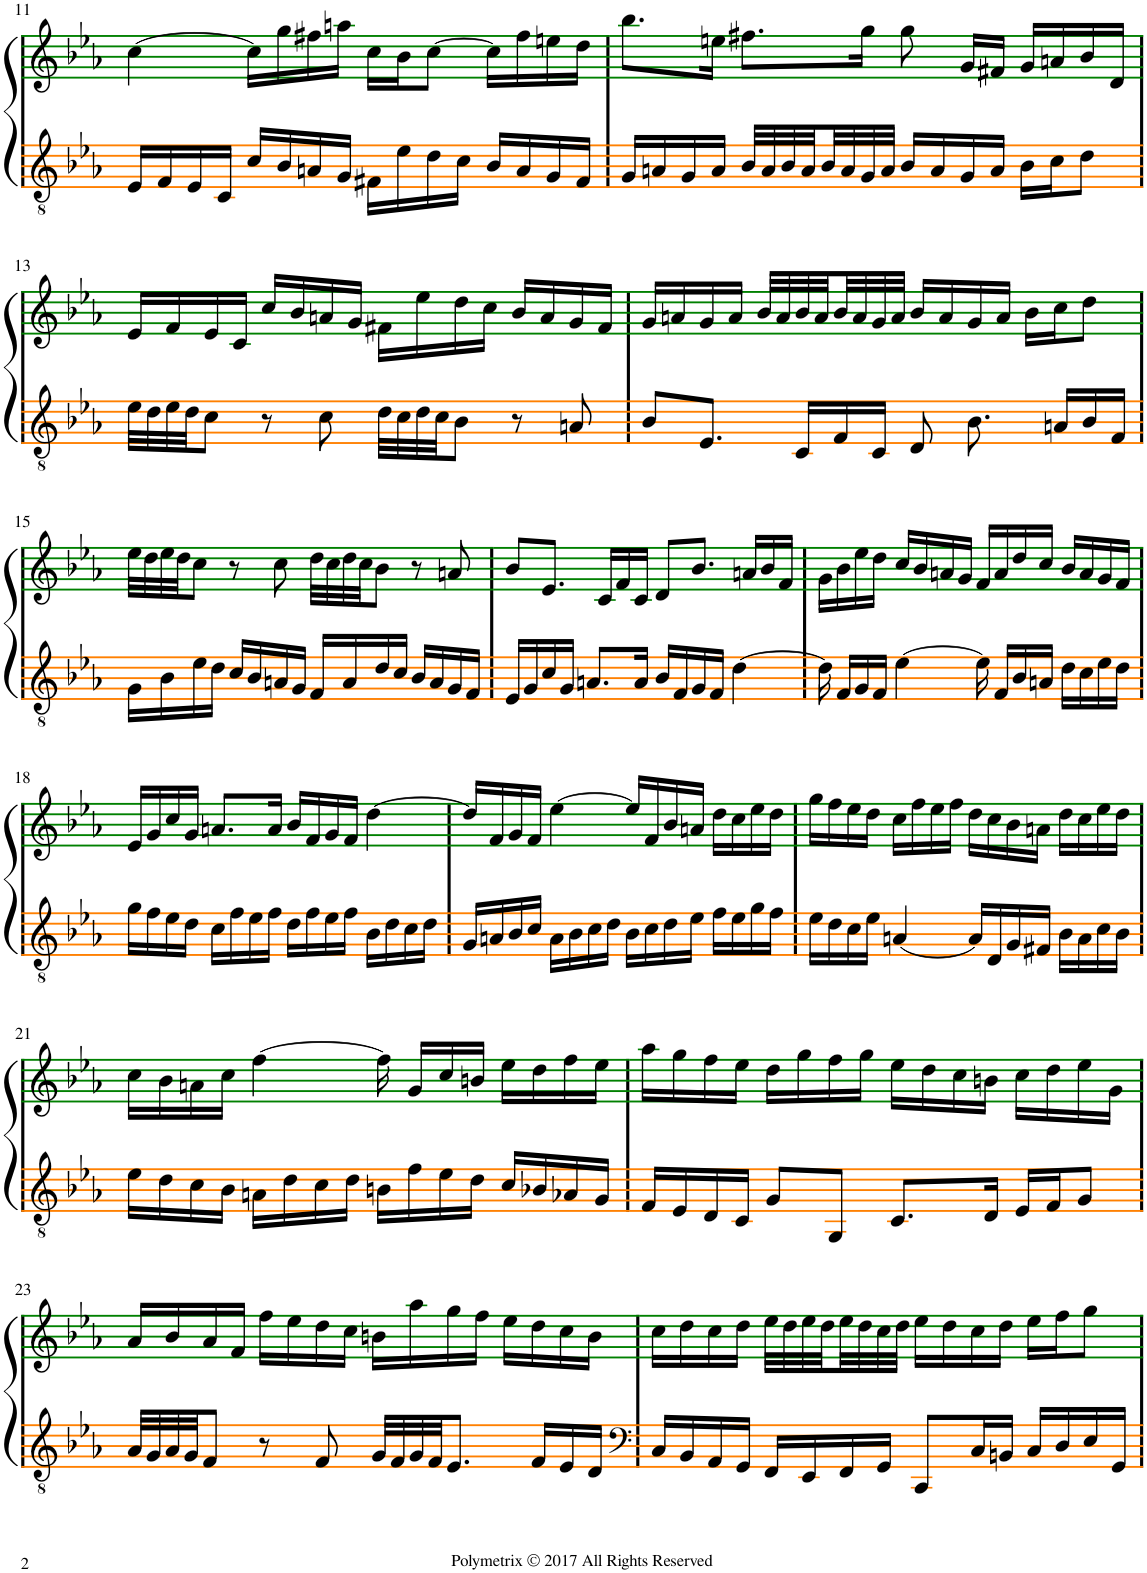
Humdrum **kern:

**kern	**kern
*part1	*part1
*staff2	*staff1
*I"Piano	*
*I'Pno.	*
!!LO:PB:g=z
*clefGv2	*clefG2
*k[b-e-a-]	*k[b-e-a-]
*M4/4	*M4/4
*met(c)	*met(c)
=11	=11
16E-/LL	[4cc\
16F/	.
16E-/	.
16C/JJ	.
16c/LL	16cc\LL]
16B-/	16gg\
16An/	16ff#X\
16G/JJ	16aan\JJ
16F#X\LL	16cc\LL
16e-\	16b-\J
16d\	[8cc\J
16c\JJ	.
16B-/LL	16cc\LL]
16A/	16ff#\
16G/	16een\
16F#/JJ	16dd\JJ
=12	=12
16G/LL	8.bb-\L
16An/	.
16G/	.
16A/JJ	16een\Jk
32B-/LLL	8.ff#X\L
32A/	.
32B-/	.
32A/	.
32B-/	.
32A/	.
32G/	16gg\Jk
32A/JJJ	.
16B-/LL	8gg\
16A/	.
16G/	16g/LL
16A/JJ	16f#X/JJ
16B-\LL	16g/LL
16c\J	16an/
8d\J	16b-/
.	16d/JJ
!!LO:LB:g=z
=13	=13
32e-\LLL	16e-/LL
32d\	.
32e-\	16f/
32d\JJ	.
8c\J	16e-/
.	16c/JJ
8r	16cc/LL
.	16b-/
8c\	16an/
.	16g/JJ
32d\LLL	16f#X\LL
32c\	.
32d\	16ee-\
32c\JJ	.
8B-\J	16dd\
.	16cc\JJ
8r	16b-/LL
.	16a/
8An/	16g/
.	16f#/JJ
=14	=14
8B-/L	16g/LL
.	16an/
8.E-/J	16g/
.	16a/JJ
.	32b-/LLL
.	32a/
16C/LL	32b-/
.	32a/
16F/	32b-/
.	32a/
16C/JJ	32g/
.	32a/JJJ
8D/	16b-/LL
.	16a/
8.B-\	16g/
.	16a/JJ
.	16b-\LL
16An/LL	16cc\J
16B-/	8dd\J
16F/JJ	.
!!LO:LB:g=z
=15	=15
16G\LL	32ee-\LLL
.	32dd\
16B-\	32ee-\
.	32dd\JJ
16e-\	8cc\J
16d\JJ	.
16c/LL	8r
16B-/	.
16An/	8cc\
16G/JJ	.
16F/LL	32dd\LLL
.	32cc\
16A/	32dd\
.	32cc\JJ
16d/	8b-\J
16c/JJ	.
16B-/LL	8r
16A/	.
16G/	8an/
16F/JJ	.
=16	=16
16E-/LL	8b-/L
16G/	.
16c/	8.e-/J
16G/JJ	.
8.An/L	.
.	16c/LL
.	16f/
16A/Jk	16c/JJ
16B-/LL	8d/L
16F/	.
16G/	8.b-/J
16F/JJ	.
[4d\	.
.	16an/LL
.	16b-/
.	16f/JJ
=17	=17
16d\]	16g\LL
16F/LL	16b-\
16G/	16ee-\
16F/JJ	16dd\JJ
[4e-\	16cc/LL
.	16b-/
.	16an/
.	16g/JJ
16e-\]	16f/LL
16F/LL	16a/
16B-/	16dd/
16An/JJ	16cc/JJ
16d\LL	16b-/LL
16c\	16a/
16e-\	16g/
16d\JJ	16f/JJ
!!LO:LB:g=z
=18	=18
16g\LL	16e-/LL
16f\	16g/
16e-\	16cc/
16d\JJ	16g/JJ
16c\LL	8.an/L
16f\	.
16e-\	.
16f\JJ	16a/Jk
16d\LL	16b-/LL
16f\	16f/
16e-\	16g/
16f\JJ	16f/JJ
16B-\LL	[4dd\
16d\	.
16c\	.
16d\JJ	.
=19	=19
16G/LL	16dd/LL]
16An/	16f/
16B-/	16g/
16c/JJ	16f/JJ
16A\LL	[4ee-\
16B-\	.
16c\	.
16d\JJ	.
16B-\LL	16ee-/LL]
16c\	16f/
16d\	16b-/
16e-\JJ	16an/JJ
16f\LL	16dd\LL
16e-\	16cc\
16g\	16ee-\
16f\JJ	16dd\JJ
=20	=20
16e-\LL	16gg\LL
16d\	16ff\
16c\	16ee-\
16e-\JJ	16dd\JJ
[4An/	16cc\LL
.	16ff\
.	16ee-\
.	16ff\JJ
16A/LL]	16dd\LL
16D/	16cc\
16G/	16b-\
16F#X/JJ	16an\JJ
16B-\LL	16dd\LL
16A\	16cc\
16c\	16ee-\
16B-\JJ	16dd\JJ
!!LO:LB:g=z
=21	=21
16e-\LL	16cc\LL
16d\	16b-\
16c\	16an\
16B-\JJ	16cc\JJ
16An\LL	[4ff\
16d\	.
16c\	.
16d\JJ	.
16Bn\LL	16ff\]
16f\	16g/LL
16e-\	16cc/
16d\JJ	16bn/JJ
16c/LL	16ee-\LL
16B-X/	16dd\
16A-X/	16ff\
16G/JJ	16ee-\JJ
=22	=22
16F/LL	16aa-\LL
16E-/	16gg\
16D/	16ff\
16C/JJ	16ee-\JJ
8G/L	16dd\LL
.	16gg\
8GG/J	16ff\
.	16gg\JJ
8.C/L	16ee-\LL
.	16dd\
.	16cc\
16D/Jk	16bn\JJ
16E-/LL	16cc\LL
16F/J	16dd\
8G/J	16ee-\
.	16g\JJ
!!LO:LB:g=z
=23	=23
32A-/LLL	16a-/LL
32G/	.
32A-/	16b-/
32G/JJ	.
8F/J	16a-/
.	16f/JJ
8r	16ff\LL
.	16ee-\
8F/	16dd\
.	16cc\JJ
32G/LLL	16bn\LL
32F/	.
32G/	16aa-\
32F/JJ	.
8.E-/J	16gg\
.	16ff\JJ
.	16ee-\LL
16F/LL	16dd\
16E-/	16cc\
16D/JJ	16b\JJ
=24	=24
*clefF4	*
16C/LL	16cc\LL
16BB-/	16dd\
16AA-/	16cc\
16GG/JJ	16dd\JJ
16FF/LL	32ee-\LLL
.	32dd\
16EE-/	32ee-\
.	32dd\
16FF/	32ee-\
.	32dd\
16GG/JJ	32cc\
.	32dd\JJJ
8CC/L	16ee-\LL
.	16dd\
16C/L	16cc\
16BBn/JJ	16dd\JJ
16C/LL	16ee-\LL
16D/	16ff\J
16E-/	8gg\J
16GG/JJ	.
=	=
*-	*-
